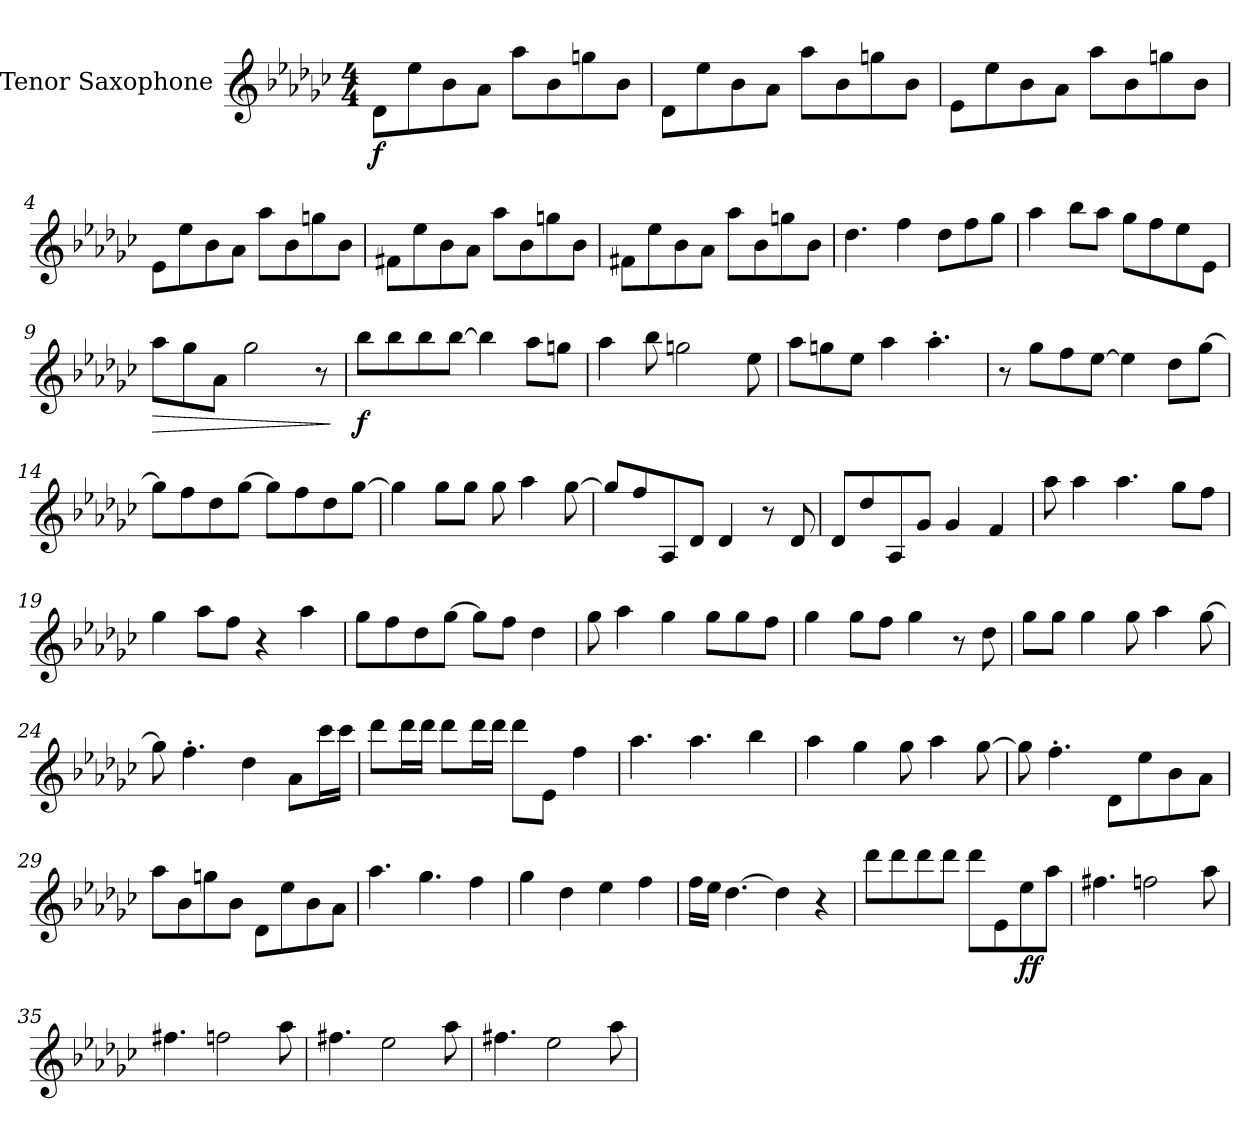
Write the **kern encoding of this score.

**kern	**dynam
*part1	*part1
*staff1	*staff1
*I"Tenor Saxophone	*
*I'T. Sax.	*
*clefG2	*
*ITrd8c14	*
*k[b-e-a-d-g-c-]	*
*M4/4	*
*MM125	*
=1	=1
!	!LO:DY:b
8D-\L	f
8e-\	.
8B-\	.
8A-\J	.
8a-\L	.
8B-\	.
8gn\	.
8B-\J	.
=2	=2
8D-\L	.
8e-\	.
8B-\	.
8A-\J	.
8a-\L	.
8B-\	.
8gn\	.
8B-\J	.
=3	=3
8E-\L	.
8e-\	.
8B-\	.
8A-\J	.
8a-\L	.
8B-\	.
8gn\	.
8B-\J	.
=4	=4
8E-\L	.
8e-\	.
8B-\	.
8A-\J	.
8a-\L	.
8B-\	.
8gn\	.
8B-\J	.
=5	=5
8F#X\L	.
8e-\	.
8B-\	.
8A-\J	.
8a-\L	.
8B-\	.
8gn\	.
8B-\J	.
!!LO:LB:g=z
=6	=6
8F#X\L	.
8e-\	.
8B-\	.
8A-\J	.
8a-\L	.
8B-\	.
8gn\	.
8B-\J	.
=7	=7
4.d-\	.
4f\	.
8d-\L	.
8f\	.
8g-\J	.
=8	=8
4a-\	.
8b-\L	.
8a-\J	.
8g-\L	.
8f\	.
8e-\	.
8E-\J	.
=9	=9
!	!LO:HP:b
8a-\L	>
8g-\	.
8A-\J	.
2g-\	.
8r	.
.	]
=10	=10
!	!LO:DY:b
8b-\L	f
8b-\	.
8b-\	.
[8b-\J	.
4b-\]	.
8a-\L	.
8gn\J	.
=11	=11
4a-\	.
8b-\	.
2gn\	.
8e-\	.
!!LO:LB:g=z
=12	=12
8a-\L	.
8gn\	.
8e-\J	.
4a-\	.
4.a-'\	.
=13	=13
8r	.
8g-\L	.
8f\	.
[8e-\J	.
4e-\]	.
8d-\L	.
[8g-\J	.
=14	=14
8g-\L]	.
8f\	.
8d-\	.
[8g-\J	.
8g-\L]	.
8f\	.
8d-\	.
[8g-\J	.
=15	=15
4g-\]	.
8g-\L	.
8g-\J	.
8g-\	.
4a-\	.
[8g-\	.
=16	=16
8g-/L]	.
8f/	.
8AA-/	.
8D-/J	.
4D-/	.
8r	.
8D-/	.
=17	=17
8D-/L	.
8d-/	.
8AA-/	.
8G-/J	.
4G-/	.
4F/	.
!!LO:LB:g=z
=18	=18
8a-\	.
4a-\	.
4.a-\	.
8g-\L	.
8f\J	.
=19	=19
4g-\	.
8a-\L	.
8f\J	.
4r	.
4a-\	.
=20	=20
8g-\L	.
8f\	.
8d-\	.
[8g-\J	.
8g-\L]	.
8f\J	.
4d-\	.
=21	=21
8g-\	.
4a-\	.
4g-\	.
8g-\L	.
8g-\	.
8f\J	.
=22	=22
4g-\	.
8g-\L	.
8f\J	.
4g-\	.
8r	.
8d-\	.
=23	=23
8g-\L	.
8g-\J	.
4g-\	.
8g-\	.
4a-\	.
[8g-\	.
!!LO:LB:g=z
=24	=24
8g-\]	.
4.f'\	.
4d-\	.
8A-\L	.
16cc-\L	.
16cc-\JJ	.
=25	=25
8dd-\L	.
16dd-\L	.
16dd-\JJ	.
8dd-\L	.
16dd-\L	.
16dd-\JJ	.
8dd-\L	.
8E-\J	.
4f\	.
=26	=26
4.a-\	.
4.a-\	.
4b-\	.
=27	=27
4a-\	.
4g-\	.
8g-\	.
4a-\	.
[8g-\	.
=28	=28
8g-\]	.
4.f'\	.
8D-\L	.
8e-\	.
8B-\	.
8A-\J	.
=29	=29
8a-\L	.
8B-\	.
8gn\	.
8B-\J	.
8D-\L	.
8e-\	.
8B-\	.
8A-\J	.
!!LO:LB:g=z
=30	=30
4.a-\	.
4.g-\	.
4f\	.
=31	=31
4g-\	.
4d-\	.
4e-\	.
4f\	.
=32	=32
16f\LL	.
16e-\JJ	.
[4.d-\	.
4d-\]	.
4r	.
=33	=33
8dd-\L	.
8dd-\	.
8dd-\	.
8dd-\J	.
8dd-\L	.
8E-\	.
!	!LO:DY:b
8e-\	ff
8a-\J	.
=34	=34
4.f#X\	.
2fn\	.
8a-\	.
=35	=35
4.f#X\	.
2fn\	.
8a-\	.
=36	=36
4.f#X\	.
2e-\	.
8a-\	.
=37	=37
4.f#X\	.
2e-\	.
8a-\	.
=	=
*-	*-
